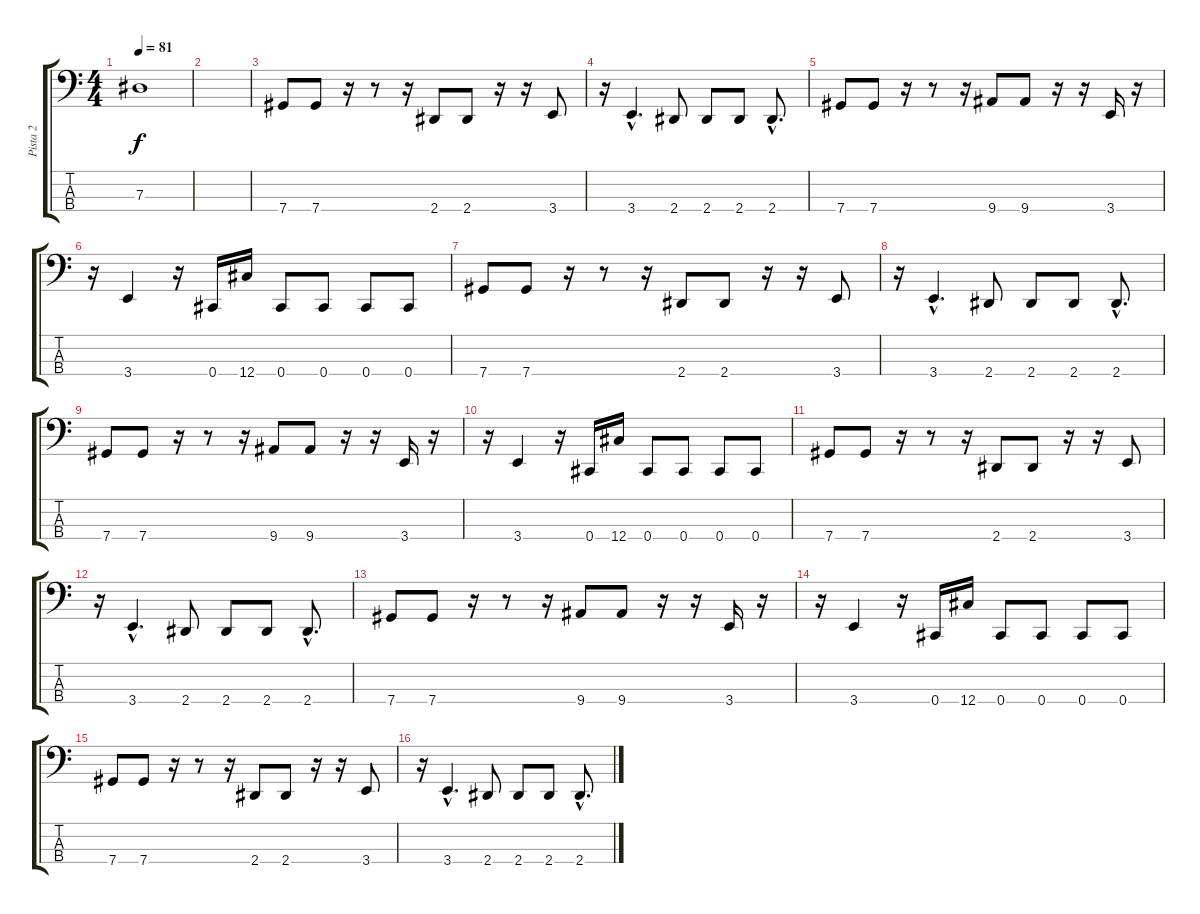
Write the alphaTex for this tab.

\track ("Pista 2" "Pista 2") {instrument electricbasspick}
\staff {score tabs}
\tuning (Gb2 Db2 Ab1 Db1) {hide}
\ts (4 4)
\tempo 81
\clef f4
\ks c
7.3.1{dy f} |
|
7.4.8 7.4.8 r.16 r.8 r.16 2.4.8 2.4.8 r.16 r.16 3.4.8 |
r.16 3.4{hac}.4{d} 2.4.8 2.4.8 2.4.8 2.4{hac}.8{d} |
7.4.8 7.4.8 r.16 r.8 r.16 9.4.8 9.4.8 r.16 r.16 3.4.16 r.16 |
r.16 3.4.4 r.16 0.4.16 12.4.16 0.4.8 0.4.8 0.4.8 0.4.8 |
7.4.8 7.4.8 r.16 r.8 r.16 2.4.8 2.4.8 r.16 r.16 3.4.8 |
r.16 3.4{hac}.4{d} 2.4.8 2.4.8 2.4.8 2.4{hac}.8{d} |
7.4.8 7.4.8 r.16 r.8 r.16 9.4.8 9.4.8 r.16 r.16 3.4.16 r.16 |
r.16 3.4.4 r.16 0.4.16 12.4.16 0.4.8 0.4.8 0.4.8 0.4.8 |
7.4.8 7.4.8 r.16 r.8 r.16 2.4.8 2.4.8 r.16 r.16 3.4.8 |
r.16 3.4{hac}.4{d} 2.4.8 2.4.8 2.4.8 2.4{hac}.8{d} |
7.4.8 7.4.8 r.16 r.8 r.16 9.4.8 9.4.8 r.16 r.16 3.4.16 r.16 |
r.16 3.4.4 r.16 0.4.16 12.4.16 0.4.8 0.4.8 0.4.8 0.4.8 |
7.4.8 7.4.8 r.16 r.8 r.16 2.4.8 2.4.8 r.16 r.16 3.4.8 |
r.16 3.4{hac}.4{d} 2.4.8 2.4.8 2.4.8 2.4{hac}.8{d}
